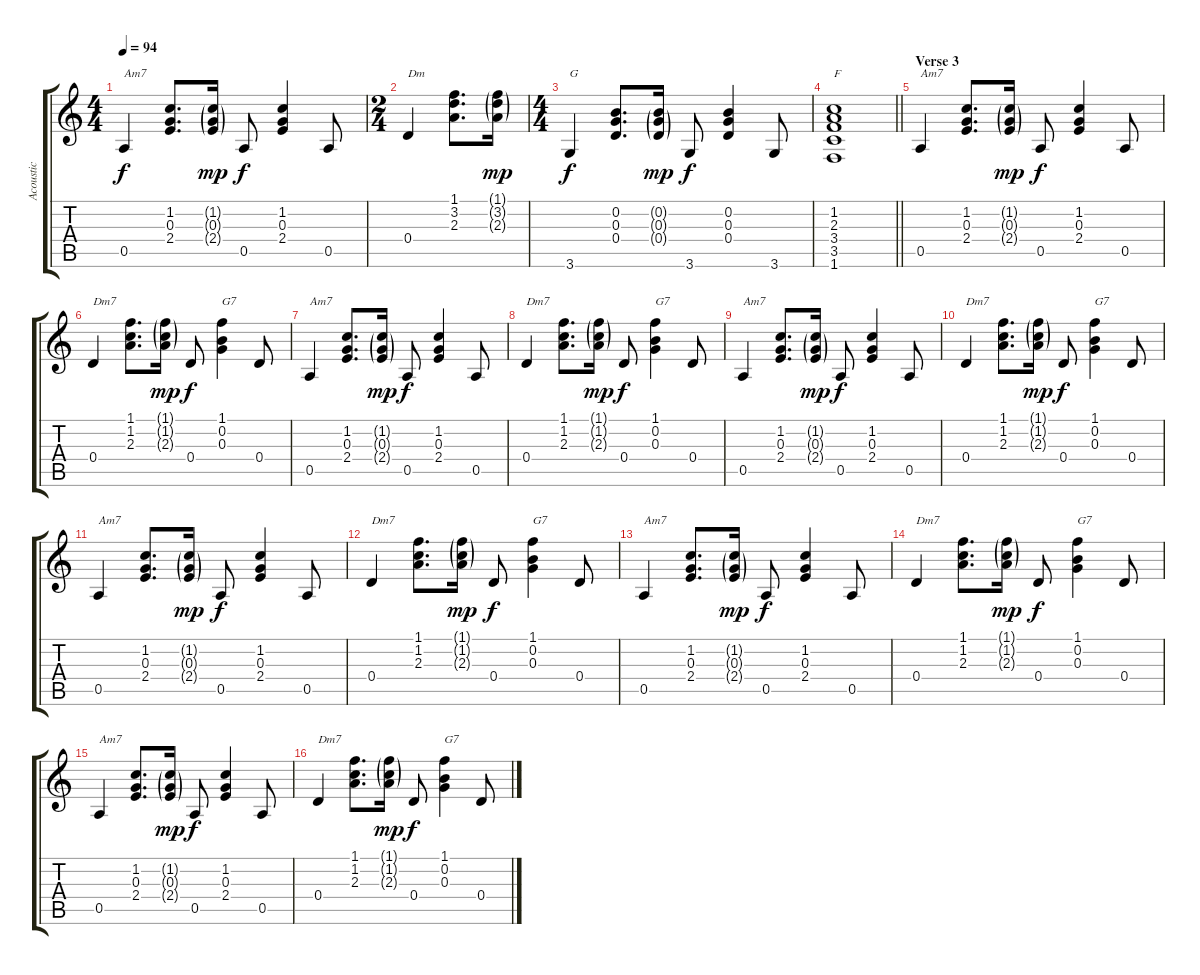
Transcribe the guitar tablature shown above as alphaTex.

\track ("Acoustic" "Acoustic") {instrument acousticguitarsteel}
\staff {score tabs}
\tuning (E4 B3 G3 D3 A2 E2) {hide}
\ts (4 4)
\tempo 94
\clef g2
\ks c
0.5.4{txt "Am7" dy f} (1.2 0.3 2.4).8{d} (1.2{g} 0.3{g} 2.4{g}).16{dy mp} 0.5.8{dy f} (1.2 0.3 2.4).4 0.5.8 |
\ts (2 4)
0.4.4{txt "Dm"} (1.1 3.2 2.3).8{d} (1.1{g} 3.2{g} 2.3{g}).16{dy mp} |
\ts (4 4)
3.6.4{txt "G" dy f} (0.2 0.3 0.4).8{d} (0.2{g} 0.3{g} 0.4{g}).16{dy mp} 3.6.8{dy f} (0.2 0.3 0.4).4 3.6.8 |
\barLineRight lightlight
(1.2 2.3 3.4 3.5 1.6).1{txt "F"} |
\section ("" "Verse 3")
0.5.4{txt "Am7"} (1.2 0.3 2.4).8{d} (1.2{g} 0.3{g} 2.4{g}).16{dy mp} 0.5.8{dy f} (1.2 0.3 2.4).4 0.5.8 |
0.4.4{txt "Dm7"} (1.1 1.2 2.3).8{d} (1.1{g} 1.2{g} 2.3{g}).16{dy mp} 0.4.8{dy f} (1.1 0.2 0.3).4{txt "G7"} 0.4.8 |
0.5.4{txt "Am7"} (1.2 0.3 2.4).8{d} (1.2{g} 0.3{g} 2.4{g}).16{dy mp} 0.5.8{dy f} (1.2 0.3 2.4).4 0.5.8 |
0.4.4{txt "Dm7"} (1.1 1.2 2.3).8{d} (1.1{g} 1.2{g} 2.3{g}).16{dy mp} 0.4.8{dy f} (1.1 0.2 0.3).4{txt "G7"} 0.4.8 |
0.5.4{txt "Am7"} (1.2 0.3 2.4).8{d} (1.2{g} 0.3{g} 2.4{g}).16{dy mp} 0.5.8{dy f} (1.2 0.3 2.4).4 0.5.8 |
0.4.4{txt "Dm7"} (1.1 1.2 2.3).8{d} (1.1{g} 1.2{g} 2.3{g}).16{dy mp} 0.4.8{dy f} (1.1 0.2 0.3).4{txt "G7"} 0.4.8 |
0.5.4{txt "Am7"} (1.2 0.3 2.4).8{d} (1.2{g} 0.3{g} 2.4{g}).16{dy mp} 0.5.8{dy f} (1.2 0.3 2.4).4 0.5.8 |
0.4.4{txt "Dm7"} (1.1 1.2 2.3).8{d} (1.1{g} 1.2{g} 2.3{g}).16{dy mp} 0.4.8{dy f} (1.1 0.2 0.3).4{txt "G7"} 0.4.8 |
0.5.4{txt "Am7"} (1.2 0.3 2.4).8{d} (1.2{g} 0.3{g} 2.4{g}).16{dy mp} 0.5.8{dy f} (1.2 0.3 2.4).4 0.5.8 |
0.4.4{txt "Dm7"} (1.1 1.2 2.3).8{d} (1.1{g} 1.2{g} 2.3{g}).16{dy mp} 0.4.8{dy f} (1.1 0.2 0.3).4{txt "G7"} 0.4.8 |
0.5.4{txt "Am7"} (1.2 0.3 2.4).8{d} (1.2{g} 0.3{g} 2.4{g}).16{dy mp} 0.5.8{dy f} (1.2 0.3 2.4).4 0.5.8 |
0.4.4{txt "Dm7"} (1.1 1.2 2.3).8{d} (1.1{g} 1.2{g} 2.3{g}).16{dy mp} 0.4.8{dy f} (1.1 0.2 0.3).4{txt "G7"} 0.4.8
